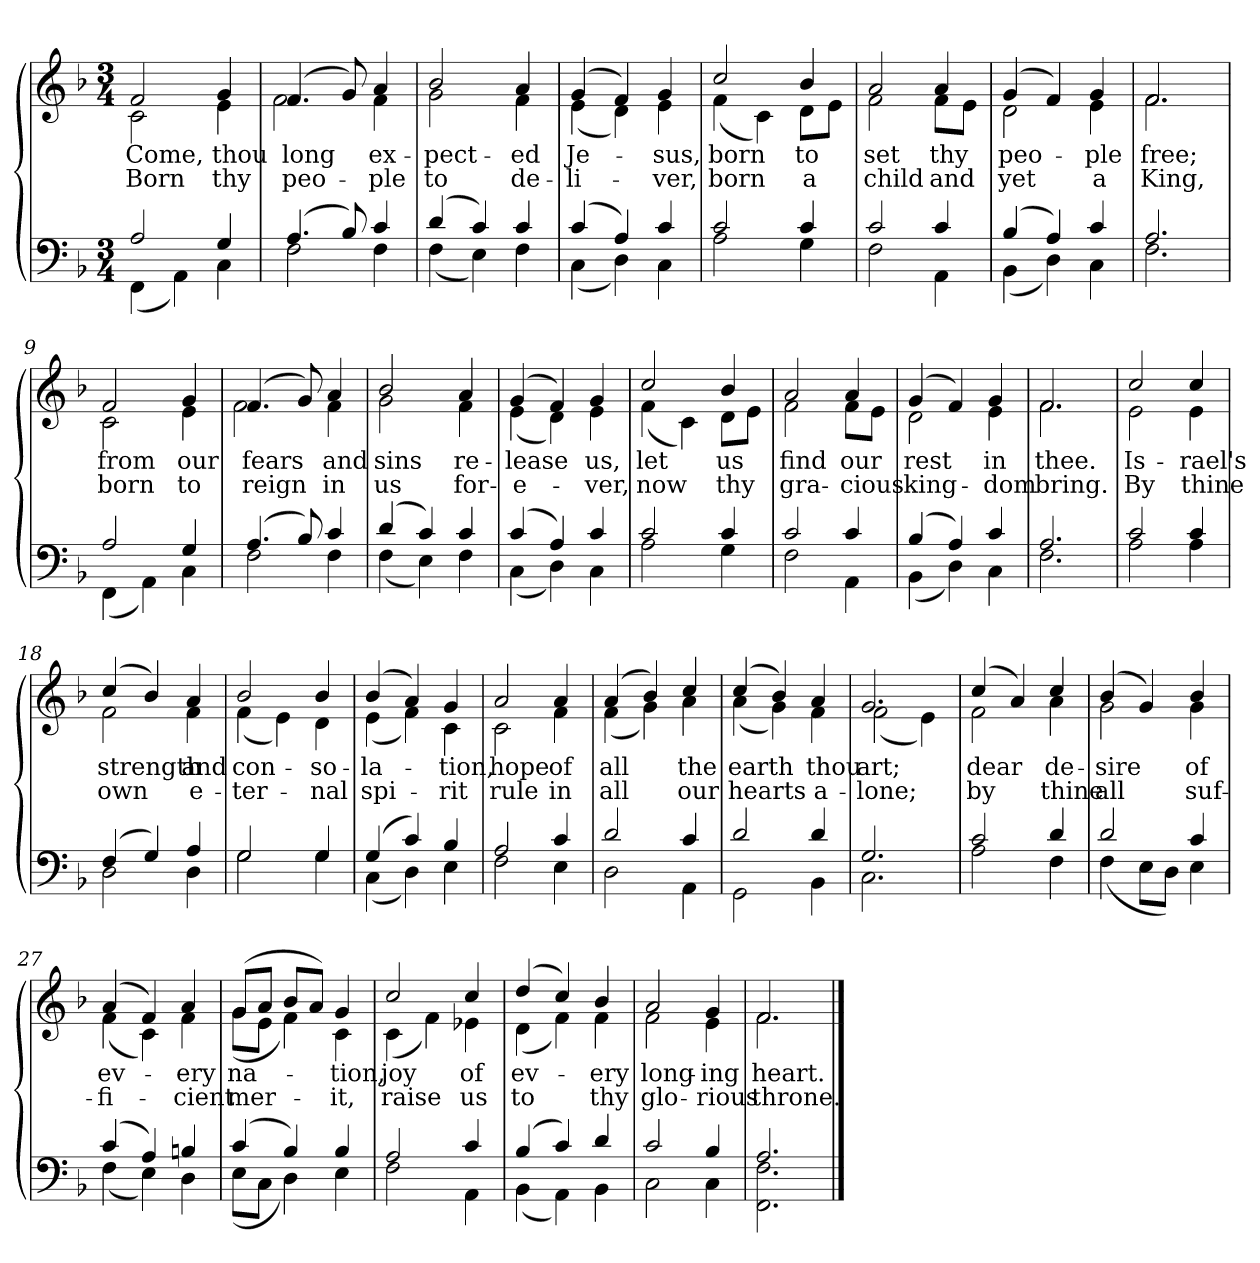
**kern	**kern	**text	**text
*part2	*part1	*part1	*part1
*staff2	*staff1	*staff1	*staff1
*clefF4	*clefG2	*	*
*k[b-]	*k[b-]	*	*
*M3/4	*M3/4	*	*
=1	=1	=1	=1
*^	*	*	*
!	!	!LO:TX:b:i:t=Verse	!	!
!	!	!	!LO:LY:b	!LO:LY:b
*	*	*^	*	*
2A/	(<4FF\	2f/	2c\	Come,	Born
.	4AA\)	.	.	.	.
!	!	!	!	!LO:LY:b	!LO:LY:b
4G/	4C\	4g/	4e\	thou	thy
=2	=2	=2	=2	=2	=2
!	!	!	!	!LO:LY:b	!LO:LY:b
(>4.A/	2F\	(>4.f/	2f\	long	peo-
8B-/)	.	8g/)	.	.	.
!	!	!	!	!LO:LY:b	!LO:LY:b
4c/	4F\	4a/	4f\	ex-	-ple
=3	=3	=3	=3	=3	=3
!	!	!	!	!LO:LY:b	!LO:LY:b
(>4d/	(<4F\	2b-/	2g\	-pect-	to
4c/)	4E\)	.	.	.	.
!	!	!	!	!LO:LY:b	!LO:LY:b
4c/	4F\	4a/	4f\	-ed	de-
=4	=4	=4	=4	=4	=4
!	!	!	!	!LO:LY:b	!LO:LY:b
(>4c/	(<4C\	(>4g/	(<4e\	Je-	-li-
4A/)	4D\)	4f/)	4d\)	.	.
!	!	!	!	!LO:LY:b	!LO:LY:b
4c/	4C\	4g/	4e\	-sus,	-ver,
!!LO:LB:g=z	!!
=5	=5	=5	=5	=5	=5
!	!	!	!	!LO:LY:b	!LO:LY:b
2c/	2A\	2cc/	(<4f\	born	born
.	.	.	4c\)	.	.
!	!	!	!	!LO:LY:b	!LO:LY:b
4c/	4G\	4b-/	8d\L	to	a
.	.	.	8e\J	.	.
=6	=6	=6	=6	=6	=6
!	!	!	!	!LO:LY:b	!LO:LY:b
2c/	2F\	2a/	2f\	set	child
!	!	!	!	!LO:LY:b	!LO:LY:b
4c/	4AA\	4a/	8f\L	thy	and
.	.	.	8e\J	.	.
=7	=7	=7	=7	=7	=7
!	!	!	!	!LO:LY:b	!LO:LY:b
(>4B-/	(<4BB-\	(>4g/	2d\	peo-	yet
4A/)	4D\)	4f/)	.	.	.
!	!	!	!	!LO:LY:b	!LO:LY:b
4c/	4C\	4g/	4e\	-ple	a
=8	=8	=8	=8	=8	=8
!	!	!	!	!LO:LY:b	!LO:LY:b
2.A/	2.F\	2.f/	2.f\	free;	King,
!!LO:LB:g=z	!!
=9	=9	=9	=9	=9	=9
!	!	!	!	!LO:LY:b	!LO:LY:b
2A/	(<4FF\	2f/	2c\	from	born
.	4AA\)	.	.	.	.
!	!	!	!	!LO:LY:b	!LO:LY:b
4G/	4C\	4g/	4e\	our	to
=10	=10	=10	=10	=10	=10
!	!	!	!	!LO:LY:b	!LO:LY:b
(>4.A/	2F\	(>4.f/	2f\	fears	reign
8B-/)	.	8g/)	.	.	.
!	!	!	!	!LO:LY:b	!LO:LY:b
4c/	4F\	4a/	4f\	and	in
=11	=11	=11	=11	=11	=11
!	!	!	!	!LO:LY:b	!LO:LY:b
(>4d/	(<4F\	2b-/	2g\	sins	us
4c/)	4E\)	.	.	.	.
!	!	!	!	!LO:LY:b	!LO:LY:b
4c/	4F\	4a/	4f\	re-	for-
=12	=12	=12	=12	=12	=12
!	!	!	!	!LO:LY:b	!LO:LY:b
(>4c/	(<4C\	(>4g/	(<4e\	-lease	-e-
4A/)	4D\)	4f/)	4d\)	.	.
!	!	!	!	!LO:LY:b	!LO:LY:b
4c/	4C\	4g/	4e\	us,	-ver,
!!LO:LB:g=z	!!
=13	=13	=13	=13	=13	=13
!	!	!	!	!LO:LY:b	!LO:LY:b
2c/	2A\	2cc/	(<4f\	let	now
.	.	.	4c\)	.	.
!	!	!	!	!LO:LY:b	!LO:LY:b
4c/	4G\	4b-/	8d\L	us	thy
.	.	.	8e\J	.	.
=14	=14	=14	=14	=14	=14
!	!	!	!	!LO:LY:b	!LO:LY:b
2c/	2F\	2a/	2f\	find	gra-
!	!	!	!	!LO:LY:b	!LO:LY:b
4c/	4AA\	4a/	8f\L	our	-cious
.	.	.	8e\J	.	.
=15	=15	=15	=15	=15	=15
!	!	!	!	!LO:LY:b	!LO:LY:b
(>4B-/	(<4BB-\	(>4g/	2d\	rest	king-
4A/)	4D\)	4f/)	.	.	.
!	!	!	!	!LO:LY:b	!LO:LY:b
4c/	4C\	4g/	4e\	in	-dom
=16	=16	=16	=16	=16	=16
!	!	!	!	!LO:LY:b	!LO:LY:b
2.A/	2.F\	2.f/	2.f\	thee.	bring.
!!LO:LB:g=z	!!
=17	=17	=17	=17	=17	=17
!	!	!	!	!LO:LY:b	!LO:LY:b
2c/	2A\	2cc/	2e\	Is-	By
!	!	!	!	!LO:LY:b	!LO:LY:b
4c/	4A\	4cc/	4e\	-rael's	thine
=18	=18	=18	=18	=18	=18
!	!	!	!	!LO:LY:b	!LO:LY:b
(>4F/	2D\	(>4cc/	2f\	strength	own
4G/)	.	4b-/)	.	.	.
!	!	!	!	!LO:LY:b	!LO:LY:b
4A/	4D\	4a/	4f\	and	e-
=19	=19	=19	=19	=19	=19
!	!	!	!	!LO:LY:b	!LO:LY:b
2G/	2G\	2b-/	(<4f\	con-	-ter-
.	.	.	4e\)	.	.
!	!	!	!	!LO:LY:b	!LO:LY:b
4G/	4G\	4b-/	4d\	-so-	-nal
=20	=20	=20	=20	=20	=20
!	!	!	!	!LO:LY:b	!LO:LY:b
(>4G/	(<4C\	(>4b-/	(<4e\	-la-	spi-
4c/)	4D\)	4a/)	4f\)	.	.
!	!	!	!	!LO:LY:b	!LO:LY:b
4B-/	4E\	4g/	4c\	-tion,	-rit
!!LO:LB:g=z	!!
=21	=21	=21	=21	=21	=21
!	!	!	!	!LO:LY:b	!LO:LY:b
2A/	2F\	2a/	2c\	hope	rule
!	!	!	!	!LO:LY:b	!LO:LY:b
4c/	4E\	4a/	4f\	of	in
=22	=22	=22	=22	=22	=22
!	!	!	!	!LO:LY:b	!LO:LY:b
2d/	2D\	(>4a/	(<4f\	all	all
.	.	4b-/)	4g\)	.	.
!	!	!	!	!LO:LY:b	!LO:LY:b
4c/	4AA\	4cc/	4a\	the	our
=23	=23	=23	=23	=23	=23
!	!	!	!	!LO:LY:b	!LO:LY:b
2d/	2GG\	(>4cc/	(<4a\	earth	hearts
.	.	4b-/)	4g\)	.	.
!	!	!	!	!LO:LY:b	!LO:LY:b
4d/	4BB-\	4a/	4f\	thou	a-
=24	=24	=24	=24	=24	=24
!	!	!	!	!LO:LY:b	!LO:LY:b
2.G/	2.C\	2.g/	(<2f\	art;	-lone;
.	.	.	4e\)	.	.
!!LO:LB:g=z	!!
=25	=25	=25	=25	=25	=25
!	!	!	!	!LO:LY:b	!LO:LY:b
2c/	2A\	(>4cc/	2f\	dear	by
.	.	4a/)	.	.	.
!	!	!	!	!LO:LY:b	!LO:LY:b
4d/	4F\	4cc/	4a\	de-	thine
=26	=26	=26	=26	=26	=26
!	!	!	!	!LO:LY:b	!LO:LY:b
2d/	(<4F\	(>4b-/	2g\	-sire	all
.	8E\L	4g/)	.	.	.
.	8D\J)	.	.	.	.
!	!	!	!	!LO:LY:b	!LO:LY:b
4c/	4E\	4b-/	4g\	of	suf-
=27	=27	=27	=27	=27	=27
!	!	!	!	!LO:LY:b	!LO:LY:b
(>4c/	(<4F\	(>4a/	(<4f\	ev-	-fi-
4A/)	4E\)	4f/)	4c\)	.	.
!	!	!	!	!LO:LY:b	!LO:LY:b
4Bn/	4D\	4a/	4f\	-ery	-cient
=28	=28	=28	=28	=28	=28
!	!	!	!	!LO:LY:b	!LO:LY:b
(>4c/	(<8E\L	(>8g/L	(<8g\L	na-	mer-
.	8C\J	8a/J	8e\J	.	.
4B-/)	4D\)	8b-/L	4f\)	.	.
.	.	8a/J)	.	.	.
!	!	!	!	!LO:LY:b	!LO:LY:b
4B-/	4E\	4g/	4c\	-tion,	-it,
!!LO:LB:g=z	!!
=29	=29	=29	=29	=29	=29
!	!	!	!	!LO:LY:b	!LO:LY:b
2A/	2F\	2cc/	(<4c\	joy	raise
.	.	.	4f\)	.	.
!	!	!	!	!LO:LY:b	!LO:LY:b
4c/	4AA\	4cc/	4e-X\	of	us
=30	=30	=30	=30	=30	=30
!	!	!	!	!LO:LY:b	!LO:LY:b
(>4B-/	(<4BB-\	(>4dd/	(<4d\	ev-	to
4c/)	4AA\)	4cc/)	4f\)	.	.
!	!	!	!	!LO:LY:b	!LO:LY:b
4d/	4BB-\	4b-/	4f\	-ery	thy
=31	=31	=31	=31	=31	=31
!	!	!	!	!LO:LY:b	!LO:LY:b
2c/	2C\	2a/	2f\	long-	glo-
!	!	!	!	!LO:LY:b	!LO:LY:b
4B-/	4C\	4g/	4e\	-ing	-rious
=32	=32	=32	=32	=32	=32
!	!	!	!	!LO:LY:b	!LO:LY:b
2.A/	2.FF!\ 2.F\	2.f/	2.f\	heart.	throne.
*v	*v	*	*	*	*
*	*v	*v	*	*
==	==	==	==
*-	*-	*-	*-
